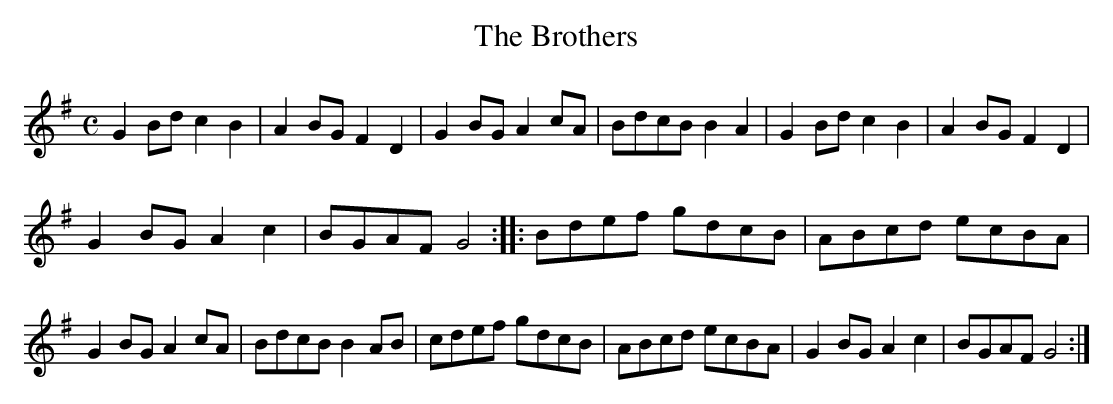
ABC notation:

X:1
T:Brothers, The
M:C
K:G
G2Bd c2B2| A2BG F2D2| G2BG A2cA| BdcB B2A2|\
G2Bd c2B2| A2BG F2D2|
G2BG A2c2| BGAF G4::\
Bdef gdcB| ABcd ecBA|
 G2BG A2cA| BdcB B2AB|\
cdef gdcB| ABcd ecBA| G2BG A2c2| BGAF G4:|
